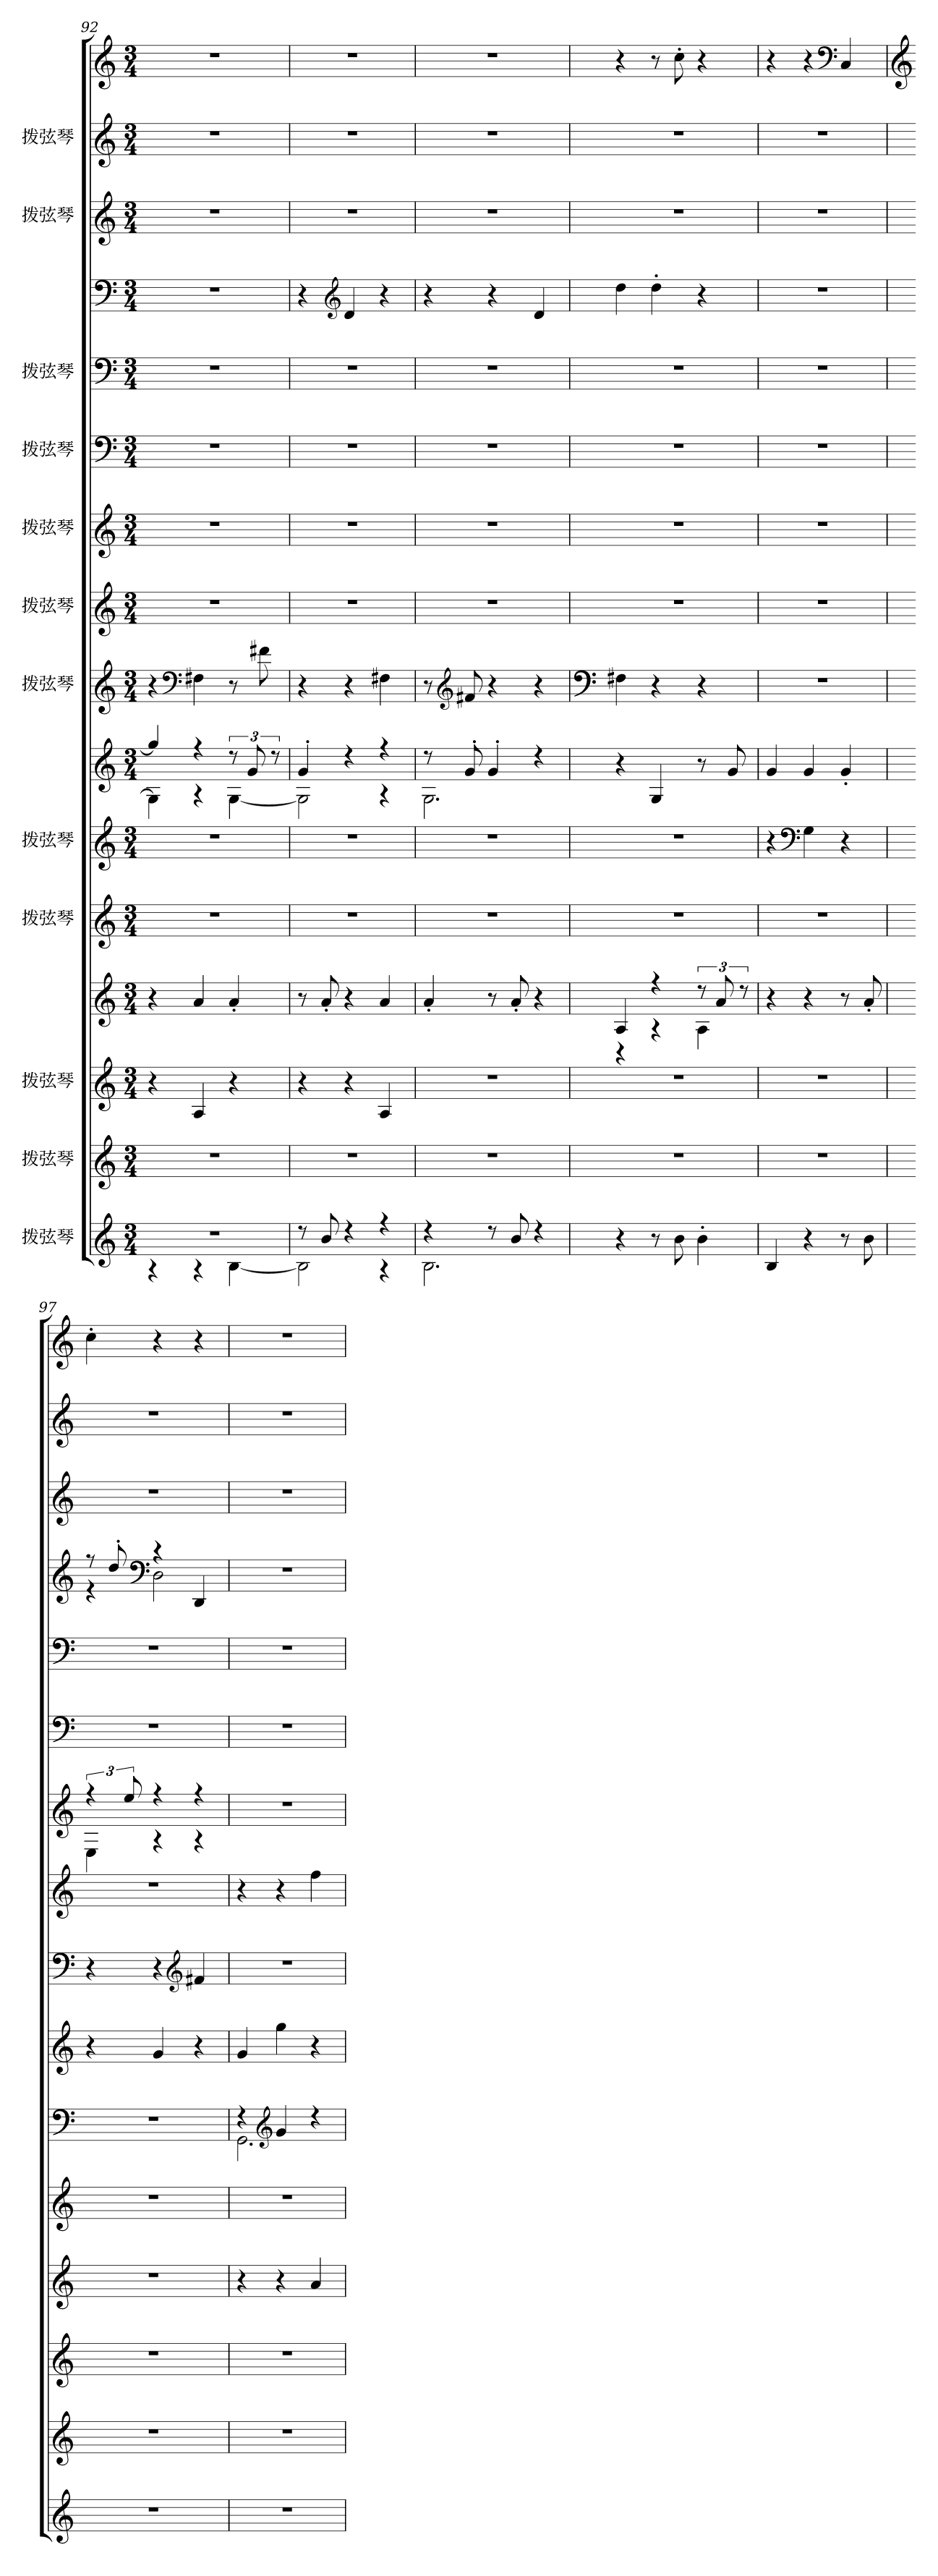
**kern	**kern	**kern	**kern	**kern	**kern	**kern	**kern	**kern	**kern	**kern	**kern	**kern	**kern	**kern	**kern
*part12	*part11	*part10	*part10	*part9	*part8	*part8	*part7	*part6	*part5	*part4	*part3	*part3	*part2	*part1	*part1
*staff16	*staff15	*staff14	*staff13	*staff12	*staff11	*staff10	*staff9	*staff8	*staff7	*staff6	*staff5	*staff4	*staff3	*staff2	*staff1
*I"拨弦琴	*I"拨弦琴	*I"拨弦琴	*	*I"拨弦琴	*I"拨弦琴	*	*I"拨弦琴	*I"拨弦琴	*I"拨弦琴	*I"拨弦琴	*I"拨弦琴	*	*I"拨弦琴	*I"拨弦琴	*
!!LO:PB:g=z
*clefG2	*clefG2	*clefG2	*clefG2	*clefG2	*clefG2	*clefG2	*clefG2	*clefG2	*clefG2	*clefF4	*clefF4	*clefF4	*clefG2	*clefG2	*clefG2
*k[]	*k[]	*k[]	*k[]	*k[]	*k[]	*k[]	*k[]	*k[]	*k[]	*k[]	*k[]	*k[]	*k[]	*k[]	*k[]
*M3/4	*M3/4	*M3/4	*M3/4	*M3/4	*M3/4	*M3/4	*M3/4	*M3/4	*M3/4	*M3/4	*M3/4	*M3/4	*M3/4	*M3/4	*M3/4
=92	=92	=92	=92	=92	=92	=92	=92	=92	=92	=92	=92	=92	=92	=92	=92
*^	*	*	*	*	*	*^	*	*	*	*	*	*	*	*	*
2.r	4r	2.r	4r	4r	2.r	2.r	4gg/]	4G\]	4r	2.r	2.r	2.r	2.r	2.r	2.r	2.r	2.r
*	*	*	*	*	*	*	*	*	*clefF4	*	*	*	*	*	*	*	*
.	4r	.	4A/	4a/	.	.	4r	4r	4F#X\	.	.	.	.	.	.	.	.
.	[4B\	.	4r	4a'/	.	.	12r	[4G\	8r	.	.	.	.	.	.	.	.
.	.	.	.	.	.	.	12g/	.	.	.	.	.	.	.	.	.	.
.	.	.	.	.	.	.	.	.	8f#X\	.	.	.	.	.	.	.	.
.	.	.	.	.	.	.	12r	.	.	.	.	.	.	.	.	.	.
=93	=93	=93	=93	=93	=93	=93	=93	=93	=93	=93	=93	=93	=93	=93	=93	=93	=93
8r	2B\]	2.r	4r	8r	2.r	2.r	4g'/	2G\]	4r	2.r	2.r	2.r	2.r	4r	2.r	2.r	2.r
8b/	.	.	.	8a'/	.	.	.	.	.	.	.	.	.	.	.	.	.
*	*	*	*	*	*	*	*	*	*	*	*	*	*	*clefG2	*	*	*
4r	.	.	4r	4r	.	.	4r	.	4r	.	.	.	.	4d/	.	.	.
4r	4r	.	4A/	4a/	.	.	4r	4r	4F#X\	.	.	.	.	4r	.	.	.
=94	=94	=94	=94	=94	=94	=94	=94	=94	=94	=94	=94	=94	=94	=94	=94	=94	=94
4r	2.B\	2.r	2.r	4a'/	2.r	2.r	8r	2.G\	8r	2.r	2.r	2.r	2.r	4r	2.r	2.r	2.r
*	*	*	*	*	*	*	*	*	*clefG2	*	*	*	*	*	*	*	*
.	.	.	.	.	.	.	8g'/	.	8f#X/	.	.	.	.	.	.	.	.
8r	.	.	.	8r	.	.	4g'/	.	4r	.	.	.	.	4r	.	.	.
8b/	.	.	.	8a'/	.	.	.	.	.	.	.	.	.	.	.	.	.
4r	.	.	.	4r	.	.	4r	.	4r	.	.	.	.	4d/	.	.	.
*v	*v	*	*	*	*	*	*v	*v	*	*	*	*	*	*	*	*	*
=95	=95	=95	=95	=95	=95	=95	=95	=95	=95	=95	=95	=95	=95	=95	=95
*	*	*	*	*	*	*	*clefF4	*	*	*	*	*	*	*	*
*	*	*	*^	*	*	*	*	*	*	*	*	*	*	*	*
4r	2.r	2.r	4A/	4r	2.r	2.r	4r	4F#X\	2.r	2.r	2.r	2.r	4dd\	2.r	2.r	4r
8r	.	.	4r	4r	.	.	4G/	4r	.	.	.	.	4dd'\	.	.	8r
8b\	.	.	.	.	.	.	.	.	.	.	.	.	.	.	.	8cc'\
4b'\	.	.	12r	4A\	.	.	8r	4r	.	.	.	.	4r	.	.	4r
.	.	.	12a/	.	.	.	.	.	.	.	.	.	.	.	.	.
.	.	.	.	.	.	.	8g/	.	.	.	.	.	.	.	.	.
.	.	.	12r	.	.	.	.	.	.	.	.	.	.	.	.	.
*	*	*	*v	*v	*	*	*	*	*	*	*	*	*	*	*	*
=96	=96	=96	=96	=96	=96	=96	=96	=96	=96	=96	=96	=96	=96	=96	=96
4B/	2.r	2.r	4r	2.r	4r	4g/	2.r	2.r	2.r	2.r	2.r	2.r	2.r	2.r	4r
*	*	*	*	*	*clefF4	*	*	*	*	*	*	*	*	*	*
4r	.	.	4r	.	4G\	4g/	.	.	.	.	.	.	.	.	4r
*	*	*	*	*	*	*	*	*	*	*	*	*	*	*	*clefF4
8r	.	.	8r	.	4r	4g'/	.	.	.	.	.	.	.	.	4C/
8b\	.	.	8a'/	.	.	.	.	.	.	.	.	.	.	.	.
!!LO:PB:g=z
=97	=97	=97	=97	=97	=97	=97	=97	=97	=97	=97	=97	=97	=97	=97	=97
*	*	*	*	*	*	*	*	*	*	*	*	*	*	*	*clefG2
*	*	*	*	*	*	*	*	*	*^	*	*	*^	*	*	*
2.r	2.r	2.r	2.r	2.r	2.r	4r	4r	2.r	6r	4E\	2.r	2.r	8r	4r	2.r	2.r	4cc'\
.	.	.	.	.	.	.	.	.	.	.	.	.	8dd'/	.	.	.	.
.	.	.	.	.	.	.	.	.	12ee/	.	.	.	.	.	.	.	.
*	*	*	*	*	*	*	*	*	*	*	*	*	*clefF4	*	*	*	*
.	.	.	.	.	.	4g/	4r	.	4r	4r	.	.	4r	2D\	.	.	4r
*	*	*	*	*	*	*	*clefG2	*	*	*	*	*	*	*	*	*	*
.	.	.	.	.	.	4r	4f#X/	.	4r	4r	.	.	4DD/	.	.	.	4r
*	*	*	*	*	*	*	*	*	*v	*v	*	*	*v	*v	*	*	*
=98	=98	=98	=98	=98	=98	=98	=98	=98	=98	=98	=98	=98	=98	=98	=98
*	*	*	*	*	*^	*	*	*	*	*	*	*	*	*	*
2.r	2.r	2.r	4r	2.r	4r	2.GG\	4g/	2.r	4r	2.r	2.r	2.r	2.r	2.r	2.r	2.r
*	*	*	*	*	*clefG2	*	*	*	*	*	*	*	*	*	*	*
.	.	.	4r	.	4g/	.	4gg\	.	4r	.	.	.	.	.	.	.
.	.	.	4a/	.	4r	.	4r	.	4ff\	.	.	.	.	.	.	.
*	*	*	*	*	*v	*v	*	*	*	*	*	*	*	*	*	*
=	=	=	=	=	=	=	=	=	=	=	=	=	=	=	=
*-	*-	*-	*-	*-	*-	*-	*-	*-	*-	*-	*-	*-	*-	*-	*-
